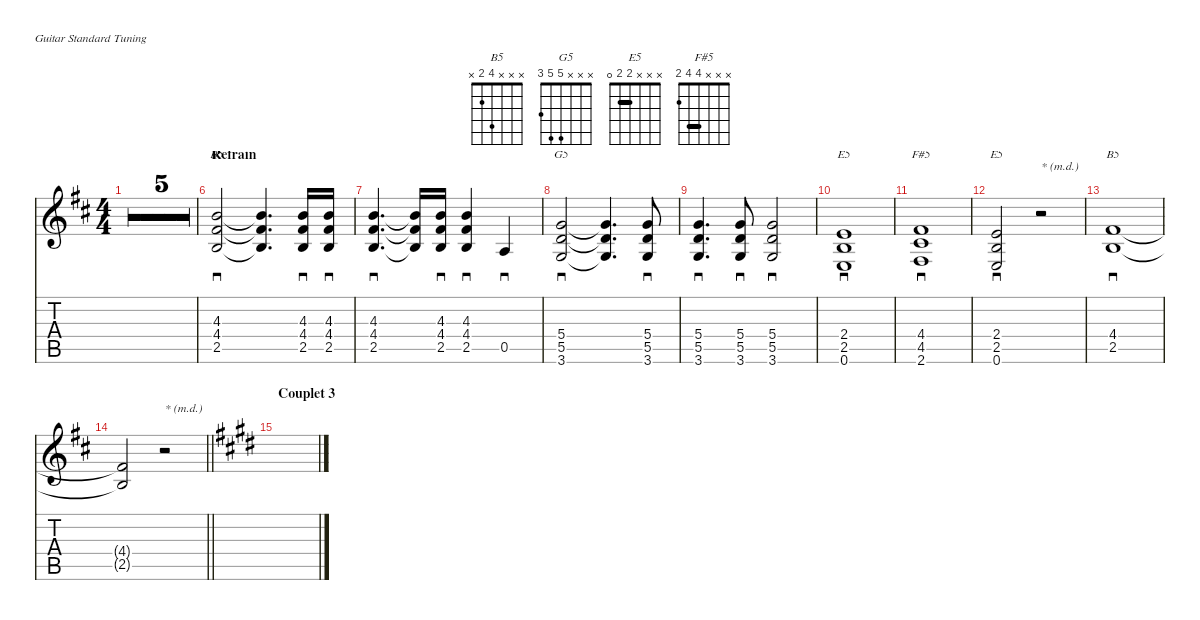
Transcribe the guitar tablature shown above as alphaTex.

\hideDynamics
\bracketExtendMode nobrackets
\singleTrackTrackNamePolicy hidden
\multiTrackTrackNamePolicy hidden
\firstSystemTrackNameOrientation horizontal
\otherSystemsTrackNameOrientation horizontal
\track ("Gtr. distorsion" "E-Gt") {multiBarRest instrument distortionguitar}
\staff {score tabs}
\tuning (E4 B3 G3 D3 A2 E2)
\chord ("B5" x x 4 4 2 x)
\chord ("G5" x x x 5 5 3)
\chord ("E5" x x x 2 2 0) {barre 2}
\chord ("F#5" x x x 4 4 2) {barre 4}
\chord ("B5" x x x 4 2 x)
\ts (4 4)
\tempo 84
\clef g2
\ks bminor
|
|
|
|
\barLineRight lightlight
|
\section ("" "Refrain")
(4.3 4.4 2.5).2{sd ch "B5"} (4.3{t} 4.4{t} 2.5{t}).4{d} (4.3 4.4 2.5).16{sd} (4.3 4.4 2.5).16{sd} |
(4.3 4.4 2.5).4{d sd} (4.3{t} 4.4{t} 2.5{t}).16 (4.3 4.4 2.5).16{sd} (4.3 4.4 2.5).4{sd} 0.5.4{sd} |
(5.4 5.5 3.6).2{sd ch "G5"} (5.4{t} 5.5{t} 3.6{t}).4{d} (5.4 5.5 3.6).8{sd} |
(5.4 5.5 3.6).4{d sd} (5.4 5.5 3.6).8{sd} (5.4 5.5 3.6).2{sd} |
(2.4 2.5 0.6).1{sd ch "E5"} |
(4.4 4.5 2.6).1{sd ch "F#5"} |
(2.4 2.5 0.6).2{sd ch "E5"} r.2{txt "* (m.d.)"} |
(4.4 2.5).1{sd ch "B5"} |
\barLineRight lightlight
(4.4{t} 2.5{t}).2 r.2{txt "* (m.d.)"} |
\section ("" "Couplet 3")
\ks c#minor
